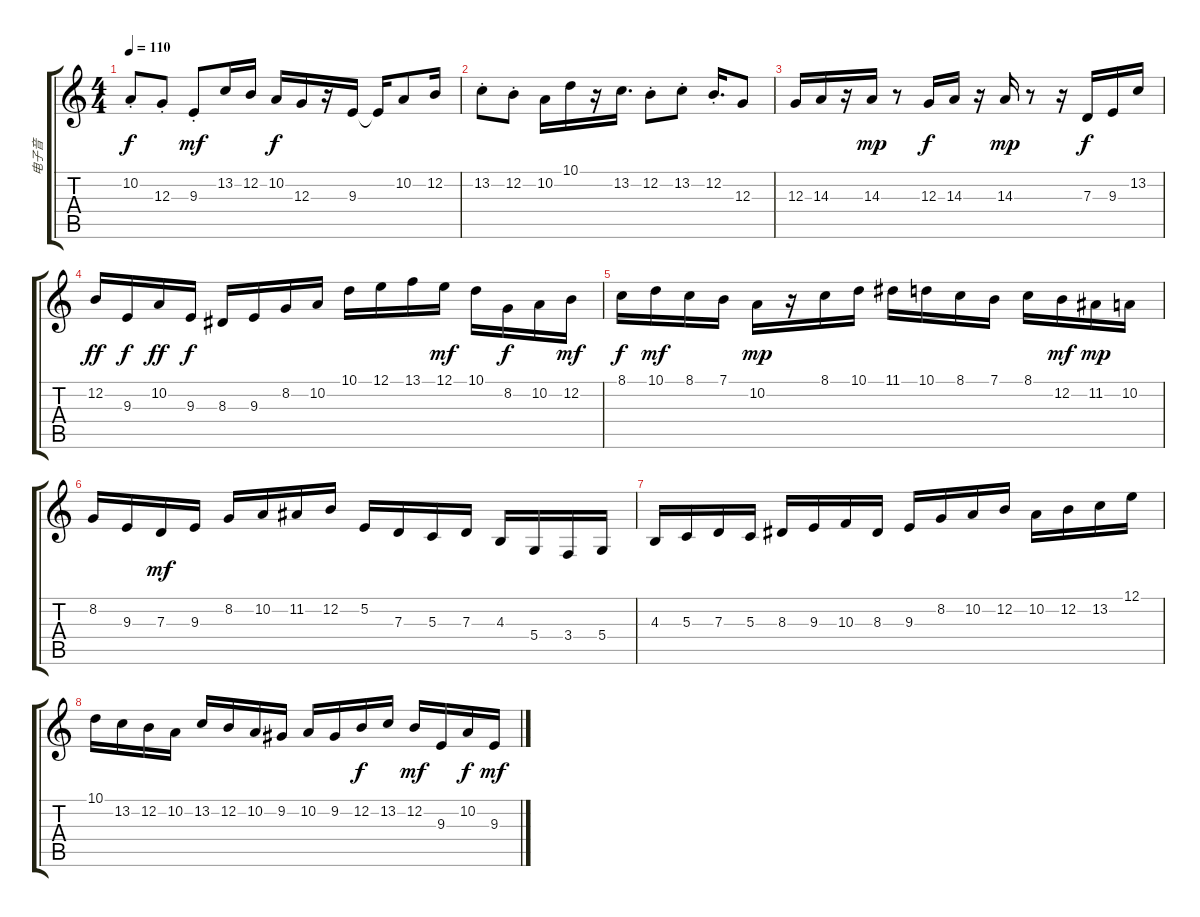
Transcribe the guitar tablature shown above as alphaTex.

\track ("电子音" "电子音") {instrument lead1square}
\staff {score tabs}
\tuning (E4 B3 G3 D3 A2 E2) {hide}
\ts (4 4)
\tempo 110
\clef g2
\ks c
10.2{st}.8{dy f instrument slapbass2} 12.3{st}.8 9.3{st}.8{dy mf} 13.2.16 12.2.16 10.2.16{dy f} 12.3.16 r.16 9.3.16 9.3{t}.16 10.2.8 12.2.16 |
13.2{st}.8 12.2{st}.8 10.2.16 10.1.16 r.16 13.2.16{d} 12.2{st}.8 13.2{st}.8 12.2{st}.16{d} 12.3.8 |
12.3.16 14.3.16 r.16 14.3.16{dy mp} r.8 12.3.16{dy f} 14.3.16 r.16 14.3.16{dy mp} r.8 r.16 7.3.16{dy f} 9.3.16 13.2.16 |
12.2.16{dy ff} 9.3.16{dy f} 10.2.16{dy ff} 9.3.16{dy f} 8.3.16 9.3.16 8.2.16 10.2.16 10.1.16 12.1.16 13.1.16 12.1.16{dy mf} 10.1.16 8.2.16{dy f} 10.2.16 12.2.16{dy mf} |
8.1.16{dy f} 10.1.16{dy mf} 8.1.16 7.1.16 10.2.16{dy mp} r.16 8.1.16 10.1.16 11.1.16 10.1.16 8.1.16 7.1.16 8.1.16 12.2.16{dy mf} 11.2.16{dy mp} 10.2.16 |
8.2.16 9.3.16 7.3.16{dy mf} 9.3.16 8.2.16 10.2.16 11.2.16 12.2.16 5.2.16 7.3.16 5.3.16 7.3.16 4.3.16 5.4.16 3.4.16 5.4.16 |
4.3.16 5.3.16 7.3.16 5.3.16 8.3.16 9.3.16 10.3.16 8.3.16 9.3.16 8.2.16 10.2.16 12.2.16 10.2.16 12.2.16 13.2.16 12.1.16 |
10.1.16 13.2.16 12.2.16 10.2.16 13.2.16 12.2.16 10.2.16 9.2.16 10.2.16 9.2.16 12.2.16{dy f} 13.2.16 12.2.16{dy mf} 9.3.16 10.2.16{dy f} 9.3.16{dy mf}
